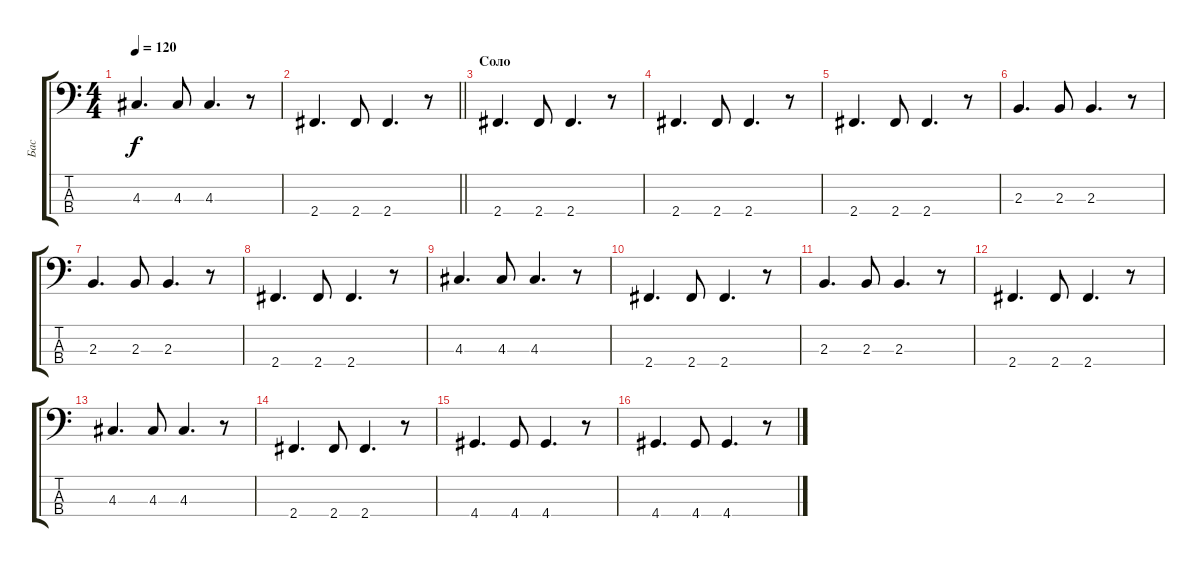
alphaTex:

\track ("Бас" "Бас") {instrument electricbassfinger}
\staff {score tabs}
\tuning (G2 D2 A1 E1) {hide}
\ts (4 4)
\tempo 120
\clef f4
\ks c
4.3.4{d dy f} 4.3.8 4.3.4{d} r.8 |
\barLineRight lightlight
2.4.4{d} 2.4.8 2.4.4{d} r.8 |
\section ("" "Соло")
2.4.4{d} 2.4.8 2.4.4{d} r.8 |
2.4.4{d} 2.4.8 2.4.4{d} r.8 |
2.4.4{d} 2.4.8 2.4.4{d} r.8 |
2.3.4{d} 2.3.8 2.3.4{d} r.8 |
2.3.4{d} 2.3.8 2.3.4{d} r.8 |
2.4.4{d} 2.4.8 2.4.4{d} r.8 |
4.3.4{d} 4.3.8 4.3.4{d} r.8 |
2.4.4{d} 2.4.8 2.4.4{d} r.8 |
2.3.4{d} 2.3.8 2.3.4{d} r.8 |
2.4.4{d} 2.4.8 2.4.4{d} r.8 |
4.3.4{d} 4.3.8 4.3.4{d} r.8 |
2.4.4{d} 2.4.8 2.4.4{d} r.8 |
4.4.4{d} 4.4.8 4.4.4{d} r.8 |
4.4.4{d} 4.4.8 4.4.4{d} r.8
